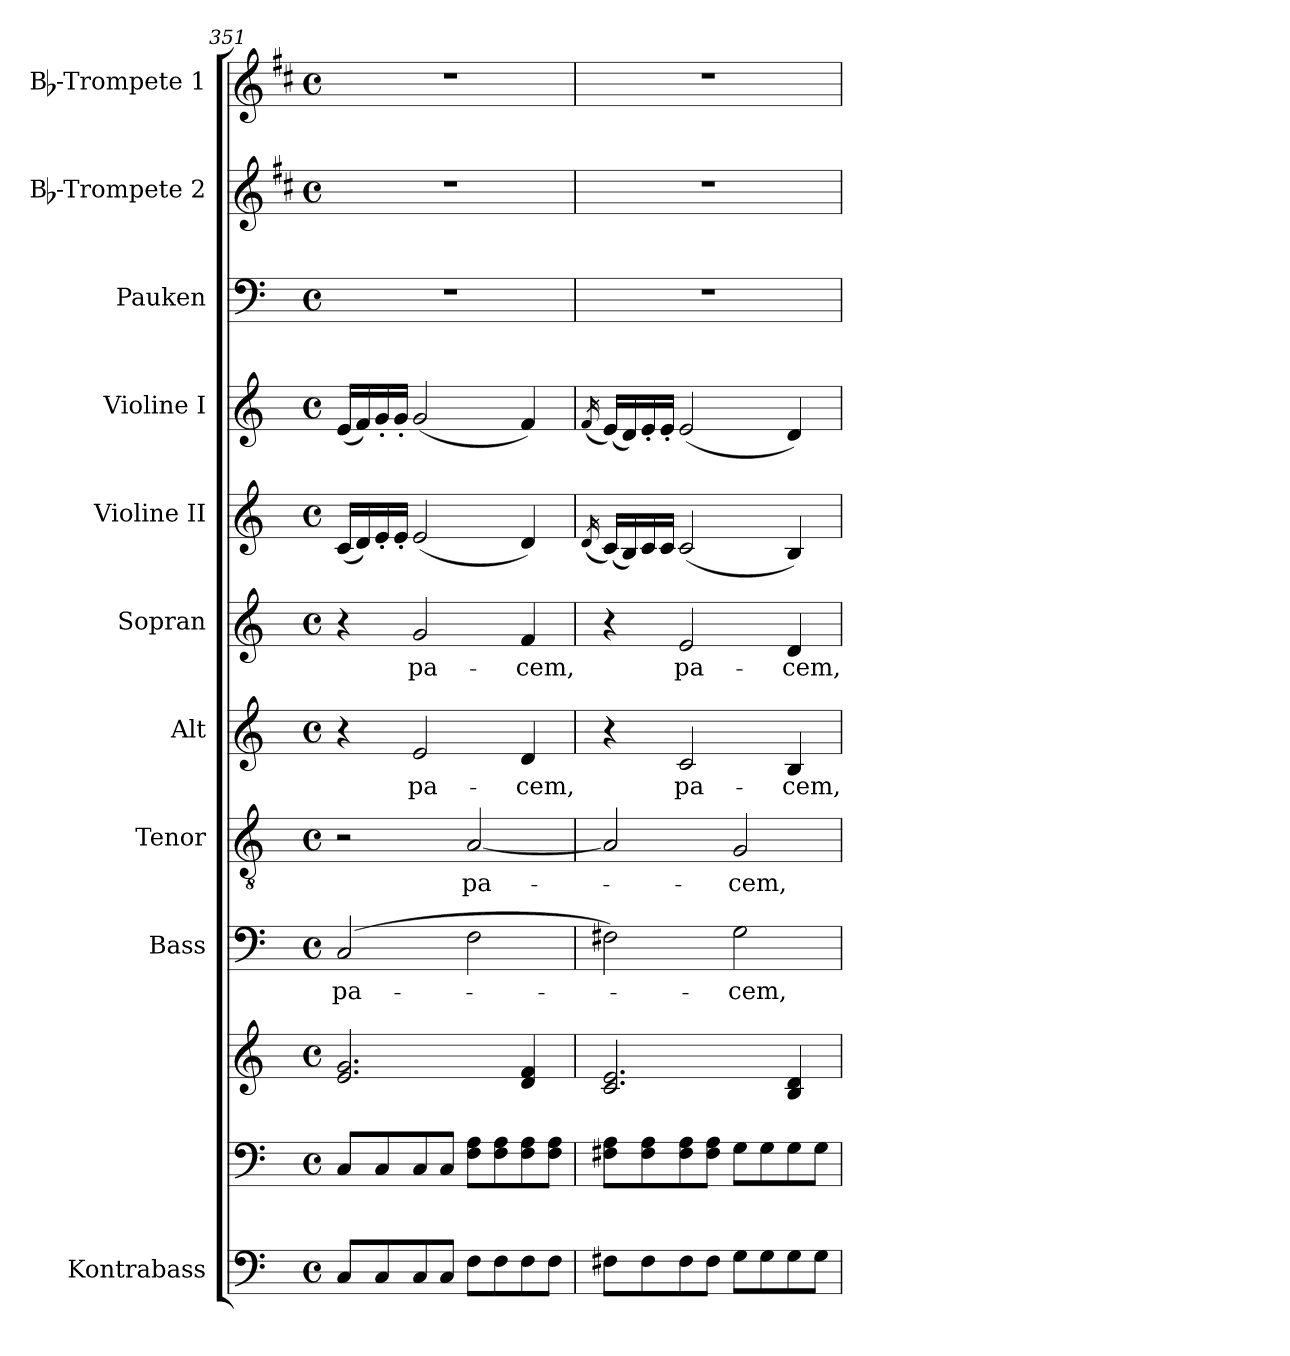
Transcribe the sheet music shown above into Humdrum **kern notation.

**kern	**kern	**kern	**kern	**text	**kern	**text	**kern	**text	**kern	**text	**kern	**kern	**kern	**kern	**kern
*part11	*part10	*part10	*part9	*part9	*part8	*part8	*part7	*part7	*part6	*part6	*part5	*part4	*part3	*part2	*part1
*staff12	*staff11	*staff10	*staff9	*staff9	*staff8	*staff8	*staff7	*staff7	*staff6	*staff6	*staff5	*staff4	*staff3	*staff2	*staff1
*I"Kontrabass	*	*	*I"Bass	*	*I"Tenor	*	*I"Alt	*	*I"Sopran	*	*I"Violine II	*I"Violine I	*I"Pauken	*I"Bb-Trompete 2	*I"Bb-Trompete 1
*I'Kb.	*	*	*I'B.	*	*I'T.	*	*I'A.	*	*I'S.	*	*I'Vl. II	*I'Vl. I	*I'Pk.	*I'Bb Trp. 2	*I'Bb Trp. 1
*clefF4	*clefF4	*clefG2	*clefF4	*	*clefGv2	*	*clefG2	*	*clefG2	*	*clefG2	*clefG2	*clefF4	*clefG2	*clefG2
*ITrd7c12	*	*	*	*	*	*	*	*	*	*	*	*	*	*ITrd1c2	*ITrd1c2
*k[]	*k[]	*k[]	*k[]	*	*k[]	*	*k[]	*	*k[]	*	*k[]	*k[]	*k[]	*k[]	*k[]
*C:	*C:	*C:	*C:	*	*C:	*	*C:	*	*C:	*	*C:	*C:	*C:	*C:	*C:
*M4/4	*M4/4	*M4/4	*M4/4	*	*M4/4	*	*M4/4	*	*M4/4	*	*M4/4	*M4/4	*M4/4	*M4/4	*M4/4
*met(c)	*met(c)	*met(c)	*met(c)	*	*met(c)	*	*met(c)	*	*met(c)	*	*met(c)	*met(c)	*met(c)	*met(c)	*met(c)
=351	=351	=351	=351	=351	=351	=351	=351	=351	=351	=351	=351	=351	=351	=351	=351
!	!	!	!	!LO:LY:b	!	!	!	!	!	!	!	!	!	!	!
8CC/L	8C/L	2.e/ 2.g/	(2C/	pa-	2r	.	4r	.	4r	.	(<16c/LL	(<16e/LL	1r	1r	1r
.	.	.	.	.	.	.	.	.	.	.	16d/)	16f/)	.	.	.
8CC/	8C/	.	.	.	.	.	.	.	.	.	16e'</	16g'</	.	.	.
.	.	.	.	.	.	.	.	.	.	.	16e'</JJ	16g'</JJ	.	.	.
!	!	!	!	!	!	!	!	!LO:LY:b	!	!LO:LY:b	!	!	!	!	!
8CC/	8C/	.	.	.	.	.	2e/	pa-	2g/	pa-	(<2e/	(<2g/	.	.	.
8CC/J	8C/J	.	.	.	.	.	.	.	.	.	.	.	.	.	.
!	!	!	!	!	!	!LO:LY:b	!	!	!	!	!	!	!	!	!
8FF\L	8F\ 8A\L	.	2F\	.	[2A/	pa-	.	.	.	.	.	.	.	.	.
8FF\	8F\ 8A\	.	.	.	.	.	.	.	.	.	.	.	.	.	.
!	!	!	!	!	!	!	!	!LO:LY:b	!	!LO:LY:b	!	!	!	!	!
8FF\	8F\ 8A\	4d/ 4f/	.	.	.	.	4d/	-cem,	4f/	-cem,	4d/)	4f/)	.	.	.
8FF\J	8F\ 8A\J	.	.	.	.	.	.	.	.	.	.	.	.	.	.
!!LO:PB:g=z
=352	=352	=352	=352	=352	=352	=352	=352	=352	=352	=352	=352	=352	=352	=352	=352
.	.	.	.	.	.	.	.	.	.	.	(<16qd/	(<16qf/	.	.	.
8FF#X\L	8F#X\ 8A\L	2.c/ 2.e/	2F#X\)	.	2A/]	.	4r	.	4r	.	(<16c/LL)	(<16e/LL)	1r	1r	1r
.	.	.	.	.	.	.	.	.	.	.	16B/)	16d/)	.	.	.
8FF#\	8F#\ 8A\	.	.	.	.	.	.	.	.	.	16c/	16e'</	.	.	.
.	.	.	.	.	.	.	.	.	.	.	16c/JJ	16e'</JJ	.	.	.
!	!	!	!	!	!	!	!	!LO:LY:b	!	!LO:LY:b	!	!	!	!	!
8FF#\	8F#\ 8A\	.	.	.	.	.	2c/	pa-	2e/	pa-	(<2c/	(<2e/	.	.	.
8FF#\J	8F#\ 8A\J	.	.	.	.	.	.	.	.	.	.	.	.	.	.
!	!	!	!	!LO:LY:b	!	!LO:LY:b	!	!	!	!	!	!	!	!	!
8GG\L	8G\L	.	2G\	-cem,	2G/	-cem,	.	.	.	.	.	.	.	.	.
8GG\	8G\	.	.	.	.	.	.	.	.	.	.	.	.	.	.
!	!	!	!	!	!	!	!	!LO:LY:b	!	!LO:LY:b	!	!	!	!	!
8GG\	8G\	4B/ 4d/	.	.	.	.	4B/	-cem,	4d/	-cem,	4B/)	4d/)	.	.	.
8GG\J	8G\J	.	.	.	.	.	.	.	.	.	.	.	.	.	.
=	=	=	=	=	=	=	=	=	=	=	=	=	=	=	=
*-	*-	*-	*-	*-	*-	*-	*-	*-	*-	*-	*-	*-	*-	*-	*-
